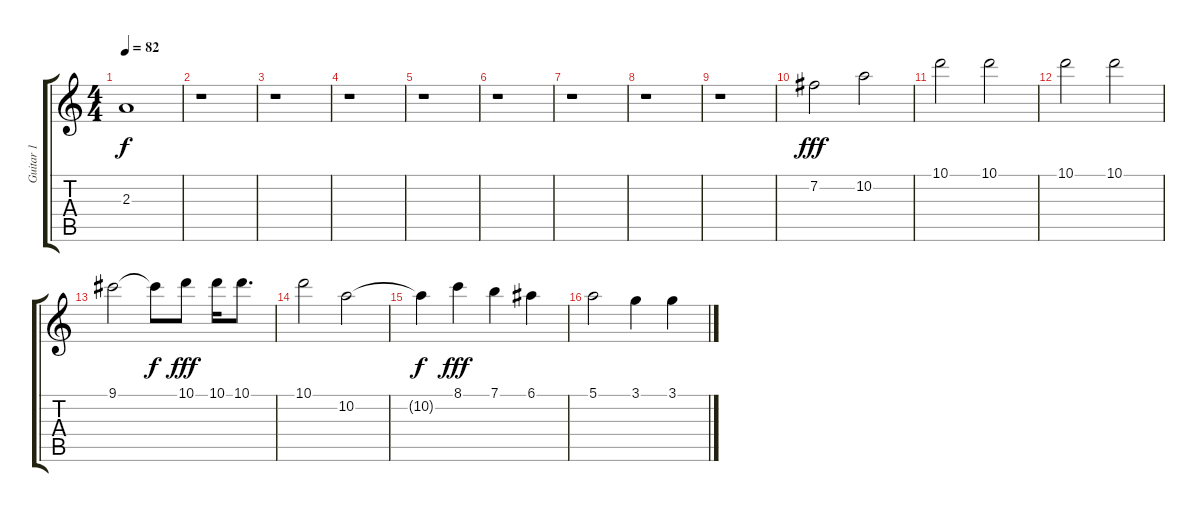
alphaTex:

\track ("Guitar 1" "Guitar 1") {instrument distortionguitar}
\staff {score tabs}
\tuning (E4 B3 G3 D3 A2 E2) {hide}
\ts (4 4)
\tempo 82
\clef g2
\ks c
2.3{t}.1{dy f} |
r.1 |
r.1 |
r.1 |
r.1 |
r.1 |
r.1 |
r.1 |
r.1 |
7.2.2{dy fff} 10.2.2 |
10.1.2 10.1.2 |
10.1.2 10.1.2 |
9.1.2 9.1{t}.8{dy f} 10.1.8{dy fff} 10.1.16 10.1.8{d} |
10.1.2 10.2.2 |
10.2{t}.4{dy f} 8.1.4{dy fff} 7.1.4 6.1.4 |
5.1.2 3.1.4 3.1.4
